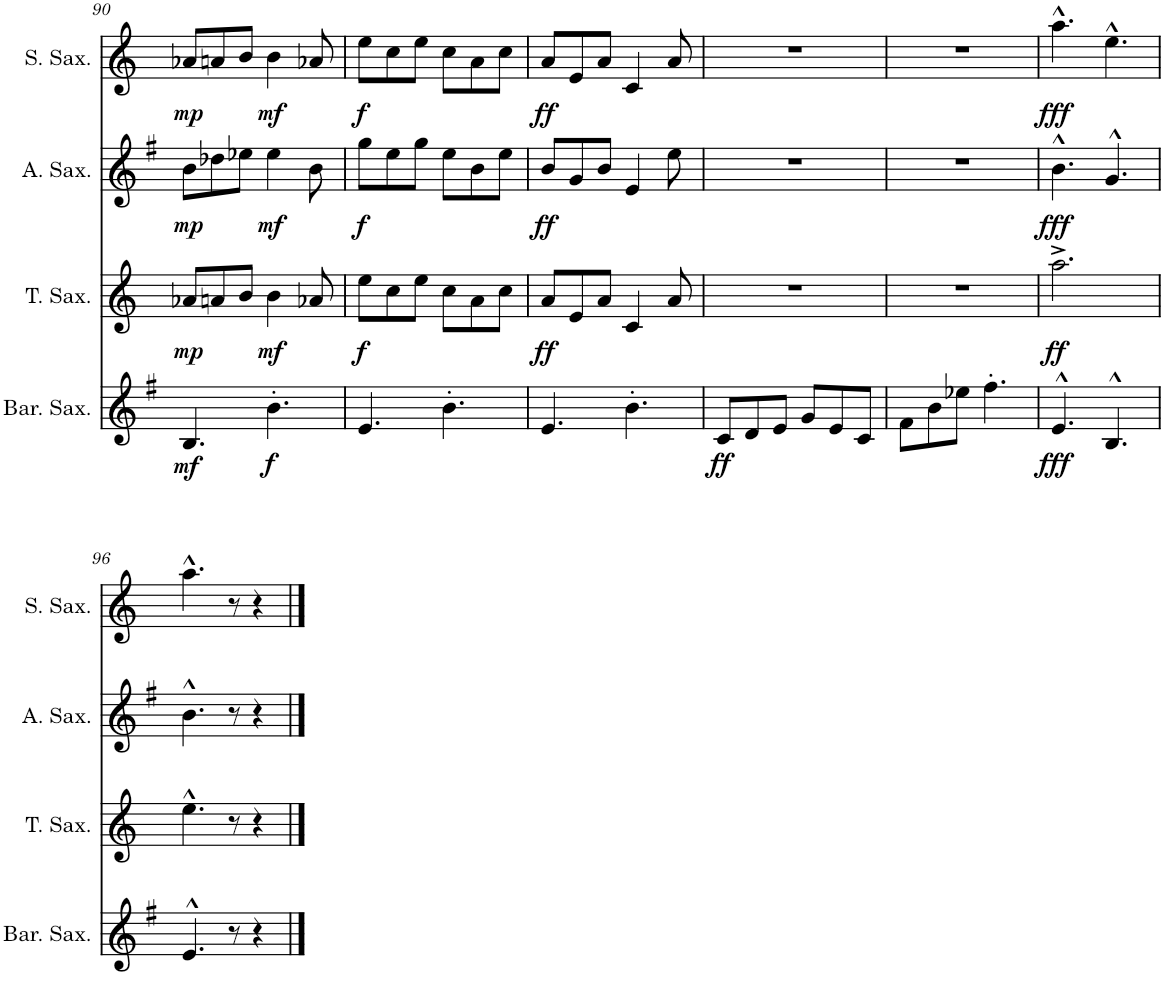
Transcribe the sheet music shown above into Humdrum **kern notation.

**kern	**dynam	**kern	**dynam	**kern	**dynam	**kern	**dynam
*part4	*part4	*part3	*part3	*part2	*part2	*part1	*part1
*staff4	*staff4	*staff3	*staff3	*staff2	*staff2	*staff1	*staff1
*I"Baritone Saxophone	*	*I"Tenor Saxophone	*	*I"Alto Saxophone	*	*I"Soprano Saxophone	*
*I'Bar. Sax.	*	*I'T. Sax.	*	*I'A. Sax.	*	*I'S. Sax.	*
!!LO:PB:g=z
*clefG2	*	*clefG2	*	*clefG2	*	*clefG2	*
*Trd12c21	*	*Trd8c14	*	*Trd5c9	*	*Trd1c2	*
*k[f#]	*	*k[]	*	*k[f#]	*	*k[]	*
*M6/8	*	*M6/8	*	*M6/8	*	*M6/8	*
=90	=90	=90	=90	=90	=90	=90	=90
!	!LO:DY:b	!	!LO:DY:b	!	!LO:DY:b	!	!LO:DY:b
4.B/	mf	8a-X/L	mp	8b\L	mp	8a-X/L	mp
.	.	8an/	.	8dd-X\	.	8an/	.
.	.	8b/J	.	8ee-X\J	.	8b/J	.
!	!LO:DY:b	!	!LO:DY:b	!	!LO:DY:b	!	!LO:DY:b
4.b'\	f	4b\	mf	4ee-\	mf	4b\	mf
.	.	8a-X/	.	8b\	.	8a-X/	.
=91	=91	=91	=91	=91	=91	=91	=91
!	!	!	!LO:DY:b	!	!LO:DY:b	!	!LO:DY:b
4.e/	.	8ee\L	f	8gg\L	f	8ee\L	f
.	.	8cc\	.	8ee\	.	8cc\	.
.	.	8ee\J	.	8gg\J	.	8ee\J	.
4.b'\	.	8cc\L	.	8ee\L	.	8cc\L	.
.	.	8a\	.	8b\	.	8a\	.
.	.	8cc\J	.	8ee\J	.	8cc\J	.
=92	=92	=92	=92	=92	=92	=92	=92
!	!	!	!LO:DY:b	!	!LO:DY:b	!	!LO:DY:b
4.e/	.	8a/L	ff	8b/L	ff	8a/L	ff
.	.	8e/	.	8g/	.	8e/	.
.	.	8a/J	.	8b/J	.	8a/J	.
4.b'\	.	4c/	.	4e/	.	4c/	.
.	.	8a/	.	8ee\	.	8a/	.
=93	=93	=93	=93	=93	=93	=93	=93
!	!LO:DY:b	!	!	!	!	!	!
8c/L	ff	2.r	.	2.r	.	2.r	.
8d/	.	.	.	.	.	.	.
8e/J	.	.	.	.	.	.	.
8g/L	.	.	.	.	.	.	.
8e/	.	.	.	.	.	.	.
8c/J	.	.	.	.	.	.	.
=94	=94	=94	=94	=94	=94	=94	=94
8f#\L	.	2.r	.	2.r	.	2.r	.
8b\	.	.	.	.	.	.	.
8ee-X\J	.	.	.	.	.	.	.
4.ff#'\	.	.	.	.	.	.	.
=95	=95	=95	=95	=95	=95	=95	=95
!	!LO:DY:b	!	!LO:DY:b	!	!LO:DY:b	!	!LO:DY:b
4.e^^/	fff	2.aa^\	ff	4.b^^\	fff	4.aa^^\	fff
4.B^^/	.	.	.	4.g^^/	.	4.ee^^\	.
!!LO:LB:g=z
=96	=96	=96	=96	=96	=96	=96	=96
4.e^^/	.	4.ee^^\	.	4.b^^\	.	4.aa^^\	.
8r	.	8r	.	8r	.	8r	.
4r	.	4r	.	4r	.	4r	.
==	==	==	==	==	==	==	==
*-	*-	*-	*-	*-	*-	*-	*-
